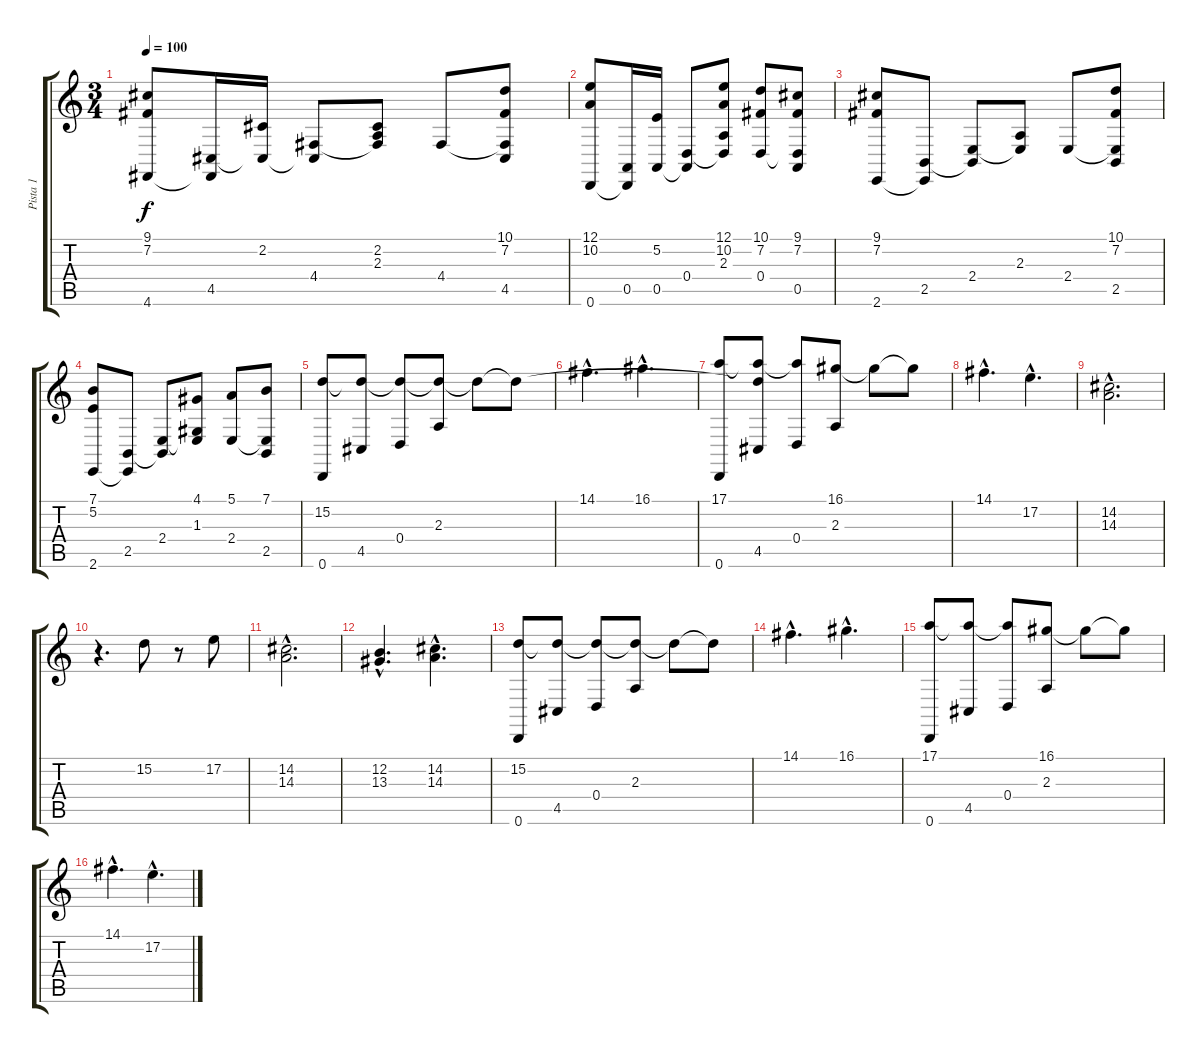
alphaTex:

\track ("Pista 1" "Pista 1") {instrument acousticgrandpiano}
\staff {score tabs}
\tuning (E4 B3 G3 D3 A2 D2) {hide}
\ts (3 4)
\tempo 100
\clef g2
\ks c
(9.1 7.2 4.6).8{dy f} (4.5 4.6{t}).16 (2.2 4.5{t}).16 (4.4 4.5{t}).8 (2.2 2.3 4.4{t}).8 4.4.8 (10.1 7.2 4.4{t} 4.5).8 |
(12.1 10.2 0.6).8 (0.5 0.6{t}).16 (5.2 0.5).16 (0.4 0.5{t}).8 (12.1 10.2 2.3 0.4{t}).8 (10.1 7.2 0.4).8 (9.1 7.2 0.4{t} 0.5).8 |
(9.1 7.2 2.6).8 (2.5 2.6{t}).8 (2.4 2.5{t}).8 (2.3 2.4{t}).8 2.4.8 (10.1 7.2 2.4{t} 2.5).8 |
(7.1 5.2 2.6).8 (2.5 2.6{t}).8 (2.4 2.5{t}).8 (4.1 1.3 2.4{t}).8 (5.1 2.4).8 (7.1 2.4{t} 2.5).8 |
(15.2 0.6).8 (15.2{t} 4.5).8 (15.2{t} 0.4).8 (15.2{t} 2.3).8 15.2{t}.8 15.2{t}.8 |
14.1{hac}.4{d} 16.1{hac}.4{d} |
(17.1 0.6).8 (17.1{t} 15.2{t} 4.5).8 (17.1{t} 0.4).8 (16.1 2.3).8 16.1{t}.8 16.1{t}.8 |
14.1{hac}.4{d} 17.2{hac}.4{d} |
(14.2{hac} 14.3{hac}).2{d} |
r.4{d} 15.2.8 r.8 17.2.8 |
(14.2{hac} 14.3{hac}).2{d} |
(12.2{hac} 13.3{hac}).4{d} (14.2{hac} 14.3{hac}).4{d} |
(15.2 0.6).8 (15.2{t} 4.5).8 (15.2{t} 0.4).8 (15.2{t} 2.3).8 15.2{t}.8 15.2{t}.8 |
14.1{hac}.4{d} 16.1{hac}.4{d} |
(17.1 0.6).8 (17.1{t} 4.5).8 (17.1{t} 0.4).8 (16.1 2.3).8 16.1{t}.8 16.1{t}.8 |
14.1{hac}.4{d} 17.2{hac}.4{d}
